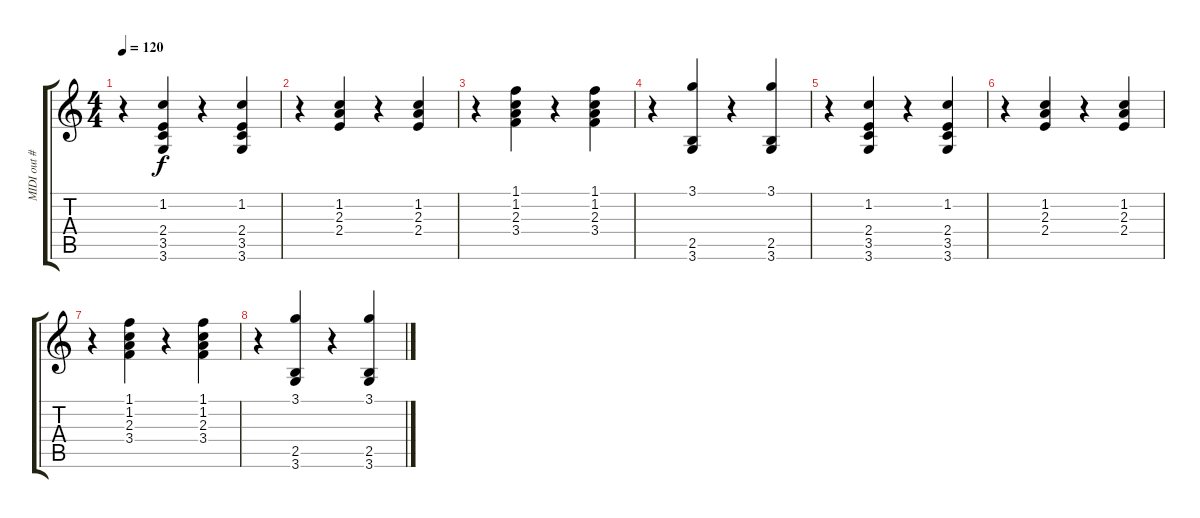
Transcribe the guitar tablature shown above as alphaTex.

\track ("MIDI out #3" "MIDI out #") {instrument acousticguitarnylon}
\staff {score tabs}
\tuning (E4 B3 G3 D3 A2 E2) {hide}
\ts (4 4)
\tempo 120
\clef g2
\ks c
r.4{dy f} (1.2 2.4 3.5 3.6).4 r.4 (1.2 2.4 3.5 3.6).4 |
r.4 (1.2 2.3 2.4).4 r.4 (1.2 2.3 2.4).4 |
r.4 (1.1 1.2 2.3 3.4).4 r.4 (1.1 1.2 2.3 3.4).4 |
r.4 (3.1 2.5 3.6).4 r.4 (3.1 2.5 3.6).4 |
r.4 (1.2 2.4 3.5 3.6).4 r.4 (1.2 2.4 3.5 3.6).4 |
r.4 (1.2 2.3 2.4).4 r.4 (1.2 2.3 2.4).4 |
r.4 (1.1 1.2 2.3 3.4).4 r.4 (1.1 1.2 2.3 3.4).4 |
r.4 (3.1 2.5 3.6).4 r.4 (3.1 2.5 3.6).4
